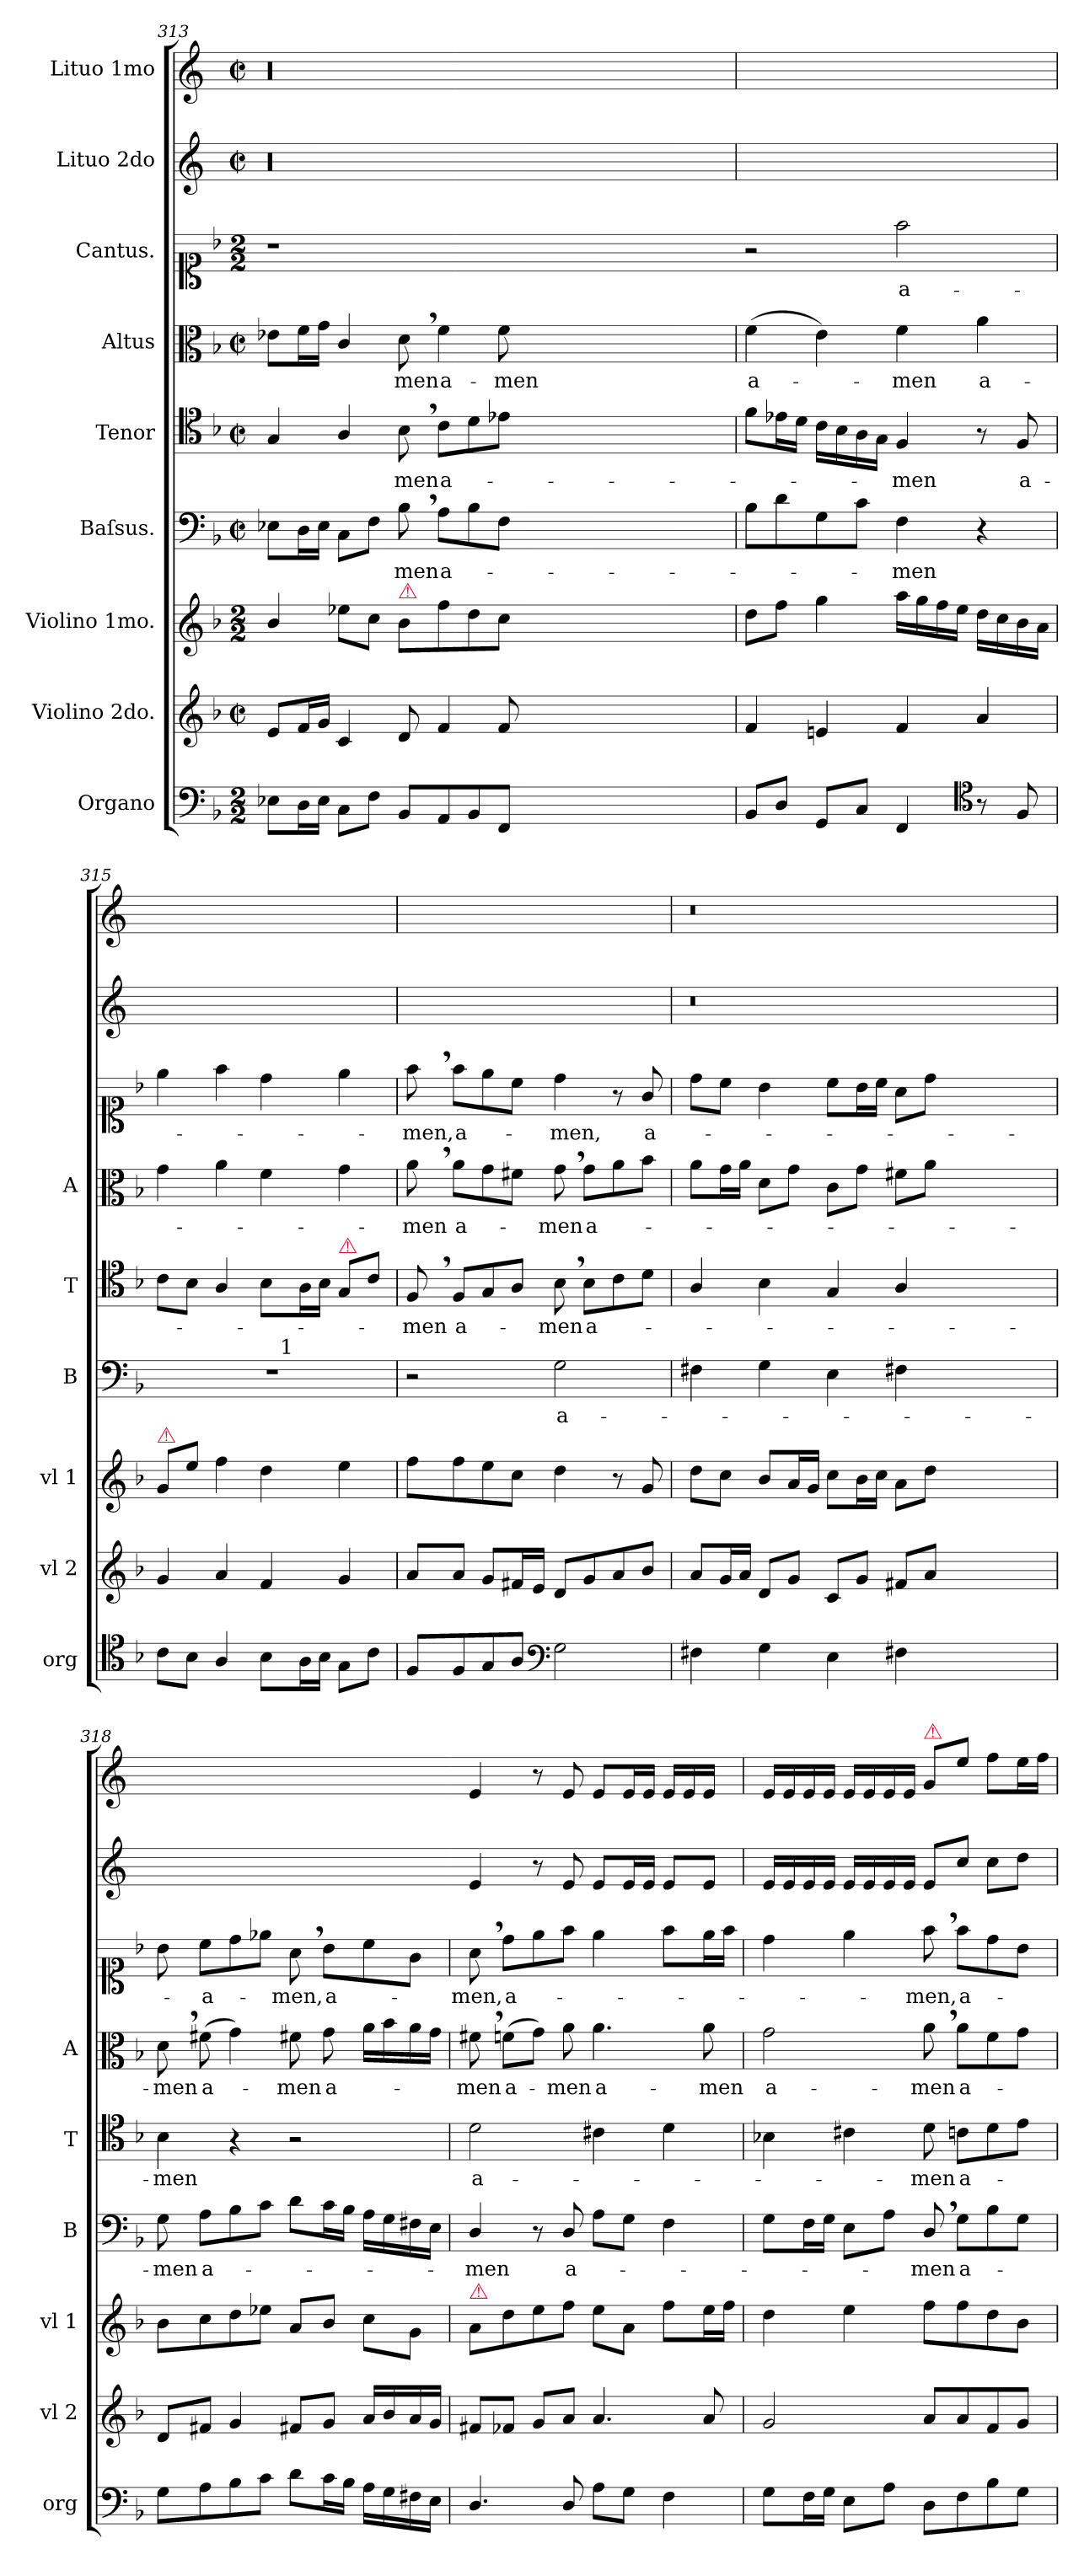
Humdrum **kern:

**kern	**kern	**kern	**kern	**text	**kern	**text	**kern	**text	**kern	**text	**kern	**kern
*part9	*part8	*part7	*part6	*part6	*part5	*part5	*part4	*part4	*part3	*part3	*part2	*part1
*staff9	*staff8	*staff7	*staff6	*staff6	*staff5	*staff5	*staff4	*staff4	*staff3	*staff3	*staff2	*staff1
*I"Organo	*I"Violino 2do.	*I"Violino 1mo.	*I"Baſsus.	*	*I"Tenor	*	*I"Altus	*	*I"Cantus.	*	*I"Lituo 2do	*I"Lituo 1mo
*I'org	*I'vl 2	*I'vl 1	*I'B	*	*I'T	*	*I'A	*	*	*	*	*
*clefF4	*clefG2	*clefG2	*clefF4	*	*clefC4	*	*clefC3	*	*clefC1	*	*clefG2	*clefG2
*	*	*	*	*	*	*	*	*	*	*	*ITrd-3c-5	*ITrd-3c-5
*k[b-]	*k[b-]	*k[b-]	*k[b-]	*	*k[b-]	*	*k[b-]	*	*k[b-]	*	*k[b-]	*k[b-]
*M2/2	*M2/2	*M2/2	*M2/2	*	*M2/2	*	*M2/2	*	*M2/2	*	*M2/2	*M2/2
*	*met(c|)	*	*met(c|)	*	*met(c|)	*	*met(c|)	*	*	*	*met(c|)	*met(c|)
=313	=313	=313	=313	=313	=313	=313	=313	=313	=313	=313	=313	=313
8E-X\L	8e/L	4b-/	8E-X\L	.	4G/	.	8e-X\L	.	1r	.	00r	00r
16D\L	16f/L	.	16D\L	.	.	.	16f\L	.	.	.	.	.
16E-\JJ	16g/JJ	.	16E-\JJ	.	.	.	16g\JJ	.	.	.	.	.
8C\L	4c/	8ee-X\L	8C\L	.	4A/	.	4c/	.	.	.	.	.
8F\J	.	8cc\J	8F\J	.	.	.	.	.	.	.	.	.
!	!	!LO:TX:a:color=crimson:t=⚠	!	!	!	!	!	!	!	!	!	!
8BB-/L	8d/	8b-/L	8B-,\	-men	8B-,\	-men	8d,\	-men	.	.	.	.
!	!	!	!	!	!	!	!	!LO:LY:i	!	!	!	!
8AA/	4f/	8ff\	8A\L	a-	8c\L	a-	4f\	a-	.	.	.	.
8BB-/	.	8dd\	8B-\	.	8d\	.	.	.	.	.	.	.
!	!	!	!	!	!	!	!	!LO:LY:i	!	!	!	!
8FF/J	8f/	8cc\J	8F\J	.	8e-X\J	.	8f\	-men	.	.	.	.
0.ryy	0.ryy	0.ryy	0.ryy	.	0.ryy	.	0.ryy	.	0.ryy	.	.	.
=314	=314	=314	=314	=314	=314	=314	=314	=314	=314-	=314	=314	=314
8BB-/L	4f/	8dd\L	8B-\L	.	8f\L	.	(>4f\	a-	2r	.	1ryy	1ryy
8D/J	.	8ff\J	8d\	.	16e-X\L	.	.	.	.	.	.	.
.	.	.	.	.	16d\JJ	.	.	.	.	.	.	.
8GG/L	4en/	4gg\	8G\	.	16c\LL	.	4e\)	.	.	.	.	.
.	.	.	.	.	16B-\	.	.	.	.	.	.	.
8C/J	.	.	8c\J	.	16A\	.	.	.	.	.	.	.
.	.	.	.	.	16G\JJ	.	.	.	.	.	.	.
4FF/	4f/	16aa\LL	4F\	-men	4F/	-men	4f\	-men	2ff\	a-	.	.
.	.	16gg\	.	.	.	.	.	.	.	.	.	.
.	.	16ff\	.	.	.	.	.	.	.	.	.	.
.	.	16ee\JJ	.	.	.	.	.	.	.	.	.	.
*clefC4	*	*	*	*	*	*	*	*	*	*	*	*
8r	4a/	16dd\LL	4r	.	8r	.	4a\	a-	.	.	.	.
.	.	16cc\	.	.	.	.	.	.	.	.	.	.
8F/	.	16b-\	.	.	8F/	a-	.	.	.	.	.	.
.	.	16a\JJ	.	.	.	.	.	.	.	.	.	.
=315	=315	=315	=315	=315	=315	=315	=315	=315	=315	=315	=315	=315
!	!	!LO:TX:a:color=crimson:t=⚠	!	!	!	!	!	!	!	!	!	!
*	*	*	*^	*	*	*	*	*	*	*	*	*
8c\L	4g/	8g/L	1r	2ryy	.	8c\L	.	4g\	.	4ee\	.	1ryy	1ryy
8B-\J	.	8ee\J	.	.	.	8B-\J	.	.	.	.	.	.	.
4A/	4a/	4ff\	.	.	.	4A/	.	4a\	.	4ff\	.	.	.
8B-\L	4f/	4dd\	.	16ryy	.	8B-\L	.	4f\	.	4dd\	.	.	.
!	!	!	!	!LO:TX:a:t=1	!	!	!	!	!	!	!	!	!
.	.	.	.	4..ryy	.	.	.	.	.	.	.	.	.
16A\L	.	.	.	.	.	16A\L	.	.	.	.	.	.	.
16B-\JJ	.	.	.	.	.	16B-\JJ	.	.	.	.	.	.	.
!	!	!	!	!	!	!LO:TX:a:color=crimson:t=⚠	!	!	!	!	!	!	!
8G\L	4g/	4ee\	.	.	.	8G/L	.	4g\	.	4ee\	.	.	.
8c\J	.	.	.	.	.	8c\J	.	.	.	.	.	.	.
*	*	*	*v	*v	*	*	*	*	*	*	*	*	*
=316	=316	=316	=316	=316	=316	=316	=316	=316	=316	=316	=316	=316
8F/L	8a/L	8ff\L	2r	.	8F,/	-men	8a,\	-men	8ff,\	-men,	1ryy	1ryy
8F/	8a/J	8ff\	.	.	8F/L	a-	8a\L	a-	8ff\L	a-	.	.
8G/	8g/L	8ee\	.	.	8G/	.	8g\	.	8ee\	.	.	.
8A/J	16f#X/L	8cc\J	.	.	8A/J	.	8f#X\J	.	8cc\J	.	.	.
.	16e/JJ	.	.	.	.	.	.	.	.	.	.	.
*clefF4	*	*	*	*	*	*	*	*	*	*	*	*
2G\	8d/L	4dd\	2G\	a-	8B-,\	-men	8g,\	-men	4dd\	-men,	.	.
.	8g/	.	.	.	8B-\L	a-	8g\L	a-	.	.	.	.
.	8a/	8r	.	.	8c\	.	8a\	.	8r	.	.	.
.	8b-/J	8g/	.	.	8d\J	.	8b-\J	.	8g/	a-	.	.
=317	=317	=317	=317	=317	=317	=317	=317	=317	=317	=317	=317	=317
4F#X\	8a/L	8dd\L	4F#X\	.	4A/	.	8a\L	.	8dd\L	.	0r	0r
.	16g/L	8cc\J	.	.	.	.	16g\L	.	8cc\J	.	.	.
.	16a/JJ	.	.	.	.	.	16a\JJ	.	.	.	.	.
4G\	8d/L	8b-/L	4G\	.	4B-\	.	8d\L	.	4b-\	.	.	.
.	8g/J	16a/L	.	.	.	.	8g\J	.	.	.	.	.
.	.	16g/JJ	.	.	.	.	.	.	.	.	.	.
4E\	8c/L	8cc\L	4E\	.	4G/	.	8c\L	.	8cc\L	.	.	.
.	8g/J	16b-\L	.	.	.	.	8g\J	.	16b-\L	.	.	.
.	.	16cc\JJ	.	.	.	.	.	.	16cc\JJ	.	.	.
4F#X\	8f#X/L	8a\L	4F#X\	.	4A/	.	8f#X\L	.	8a\L	.	.	.
.	8a/J	8dd\J	.	.	.	.	8a\J	.	8dd\J	.	.	.
1ryy	1ryy	1ryy	1ryy	.	1ryy	.	1ryy	.	1ryy	.	.	.
=318	=318	=318	=318	=318	=318	=318	=318	=318	=318	=318	=318	=318
8G\L	8d/L	8b-\L	8G\	-men	4B-\	-men	8d,\	-men	8b-\	.	1ryy	1ryy
8A\	8f#X/J	8cc\	8A\L	a-	.	.	(>8f#X\	a-	8cc\L	-a-	.	.
8B-\	4g/	8dd\	8B-\	.	4r	.	4g\)	.	8dd\	.	.	.
8c\J	.	8ee-X\J	8c\J	.	.	.	.	.	8ee-X\J	.	.	.
8d\L	8f#X/L	8a/L	8d\L	.	2r	.	8f#X\	-men	8a,\	-men,	.	.
16c\L	8g/J	8b-/J	16c\L	.	.	.	8g\	a-	8b-\L	a-	.	.
16B-\JJ	.	.	16B-\JJ	.	.	.	.	.	.	.	.	.
16A\LL	16a/LL	8cc\L	16A\LL	.	.	.	16a\LL	.	8cc\	.	.	.
16G\	16b-/	.	16G\	.	.	.	16b-\	.	.	.	.	.
16F#X\	16a/	8g\J	16F#X\	.	.	.	16a\	.	8g\J	.	.	.
16E\JJ	16g/JJ	.	16E\JJ	.	.	.	16g\JJ	.	.	.	.	.
=319	=319	=319	=319	=319-	=319	=319-	=319	=319-	=319	=319-	=319	=319-
!	!	!LO:TX:a:color=crimson:t=⚠	!	!	!	!	!	!	!	!	!	!
4.D/	8f#X/L	8a/L	4D/	-men	2d\	a-	8f#X,\	-men	8a,\	-men,	4a/	4a/
.	8f-X/J	8dd\	.	.	.	.	(>8fn\L	a-	8dd\L	a-	.	.
.	8g/L	8ee\	8r	.	.	.	8g\J)	.	8ee\	.	8r	8r
8D/	8a/J	8ff\J	8D/	a-	.	.	8a\	-men	8ff\J	.	8a/	8a/
!	!	!	!	!	!	!	!	!LO:LY:i	!	!	!	!
8A\L	4.a/	8ee\L	8A\L	.	4c#X\	.	4.a\	a-	4ee\	.	8a/L	8a/L
8G\J	.	8a\J	8G\J	.	.	.	.	.	.	.	16a/L	16a/L
.	.	.	.	.	.	.	.	.	.	.	16a/JJ	16a/JJ
4F\	.	8ff\L	4F\	.	4d\	.	.	.	8ff\L	.	8a/L	16a/LL
.	.	.	.	.	.	.	.	.	.	.	.	16a/
!	!	!	!	!	!	!	!	!LO:LY:i	!	!	!	!
.	8a/	16ee\L	.	.	.	.	8a\	-men	16ee\L	.	8a/J	16a/JJ
.	.	16ff\JJ	.	.	.	.	.	.	16ff\JJ	.	.	16ryy
=320	=320	=320	=320	=320	=320	=320	=320	=320	=320	=320	=320	=320
!	!	!	!	!	!	!	!	!LO:LY:i	!	!	!	!
8G\L	2g/	4dd\	8G\L	.	4B-X\	.	2g\	a-	4dd\	.	16a/LL	16a/LL
.	.	.	.	.	.	.	.	.	.	.	16a/	16a/
16F\L	.	.	16F\L	.	.	.	.	.	.	.	16a/	16a/
16G\JJ	.	.	16G\JJ	.	.	.	.	.	.	.	16a/JJ	16a/JJ
8E\L	.	4ee\	8E\L	.	4c#X\	.	.	.	4ee\	.	16a/LL	16a/LL
.	.	.	.	.	.	.	.	.	.	.	16a/	16a/
8A\J	.	.	8A\J	.	.	.	.	.	.	.	16a/	16a/
.	.	.	.	.	.	.	.	.	.	.	16a/JJ	16a/JJ
!	!	!	!	!	!	!	!	!	!	!	!	!LO:TX:a:color=crimson:t=⚠
!	!	!	!	!	!	!	!	!LO:LY:i	!	!	!	!
8D\L	8a/L	8ff\L	8D,/	-men	8d\	-men	8a,\	-men	8ff,\	-men,	8a/L	8cc/L
8F\	8a/	8ff\	8G\L	a-	8cn\L	a-	8a\L	a-	8ff\L	a-	8ff/J	8aa\J
8B-\	8f/	8dd\	8B-\	.	8d\	.	8f\	.	8dd\	.	8ff\L	8bb-\L
8G\J	8g/J	8b-\J	8G\J	.	8e\J	.	8g\J	.	8b-\J	.	8gg\J	16aa\L
.	.	.	.	.	.	.	.	.	.	.	.	16bb-\JJ
=	=	=	=	=	=	=	=	=	=	=	=	=
*-	*-	*-	*-	*-	*-	*-	*-	*-	*-	*-	*-	*-
